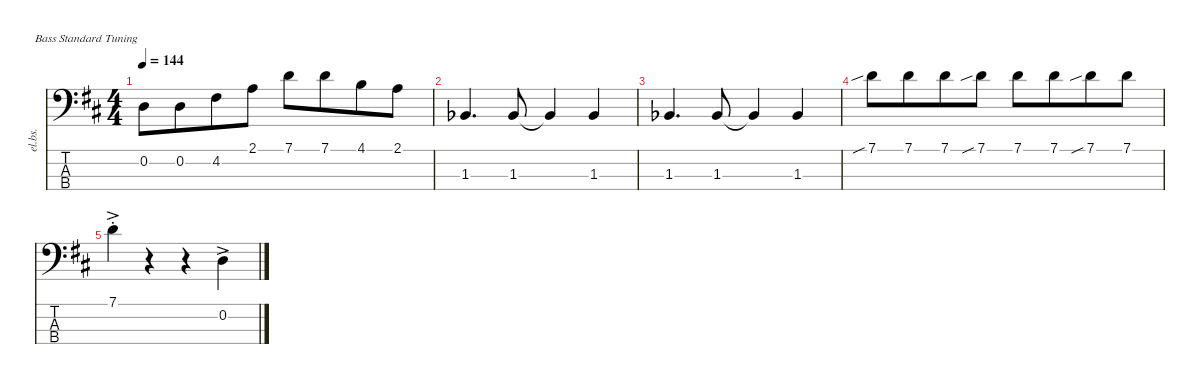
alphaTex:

\defaultSystemsLayout 4
\hideDynamics
\bracketExtendMode nobrackets
\track ("Electric Bass" "el.bs.") {defaultSystemsLayout 6 instrument electricbassfinger}
\staff {score tabs}
\tuning (G2 D2 A1 E1)
\ts (4 4)
\tempo 144
\clef f4
\ks d
0.2{acc forcenatural}.8{dy mf beam Down beam merge} 0.2{acc forcenatural}.8{beam Down beam merge} 4.2{acc #}.8{beam Down beam merge} 2.1{acc forcenatural}.8{beam Down} 7.1{acc forcenatural}.8{beam Down beam merge} 7.1{acc forcenatural}.8{beam Down beam merge} 4.1{acc forcenatural}.8{beam Down beam merge} 2.1{acc forcenatural}.8{beam Down} |
1.3{acc b}.4{d beam Up} 1.3{acc b}.8{beam Up} 1.3{t acc b}.4{beam Up} 1.3{acc b}.4{beam Up} |
\scale
0.361542 1.3{acc b}.4{d beam Up} 1.3{acc b}.8{beam Up} 1.3{t acc b}.4{beam Up} 1.3{acc b}.4{beam Up} |
\scale
0.361569 7.1{sib acc forcenatural}.8{beam Down beam merge} 7.1{acc forcenatural}.8{beam Down beam merge} 7.1{acc forcenatural}.8{beam Down beam merge} 7.1{sib acc forcenatural}.8{beam Down} 7.1{acc forcenatural}.8{beam Down beam merge} 7.1{acc forcenatural}.8{beam Down beam merge} 7.1{sib acc forcenatural}.8{beam Down beam merge} 7.1{acc forcenatural}.8{beam Down} |
\scale
0.276888 7.1{ac st acc forcenatural}.4{beam Down} r.4{beam Down} r.4{beam Down} 0.2{ac acc forcenatural}.4{beam Down}
